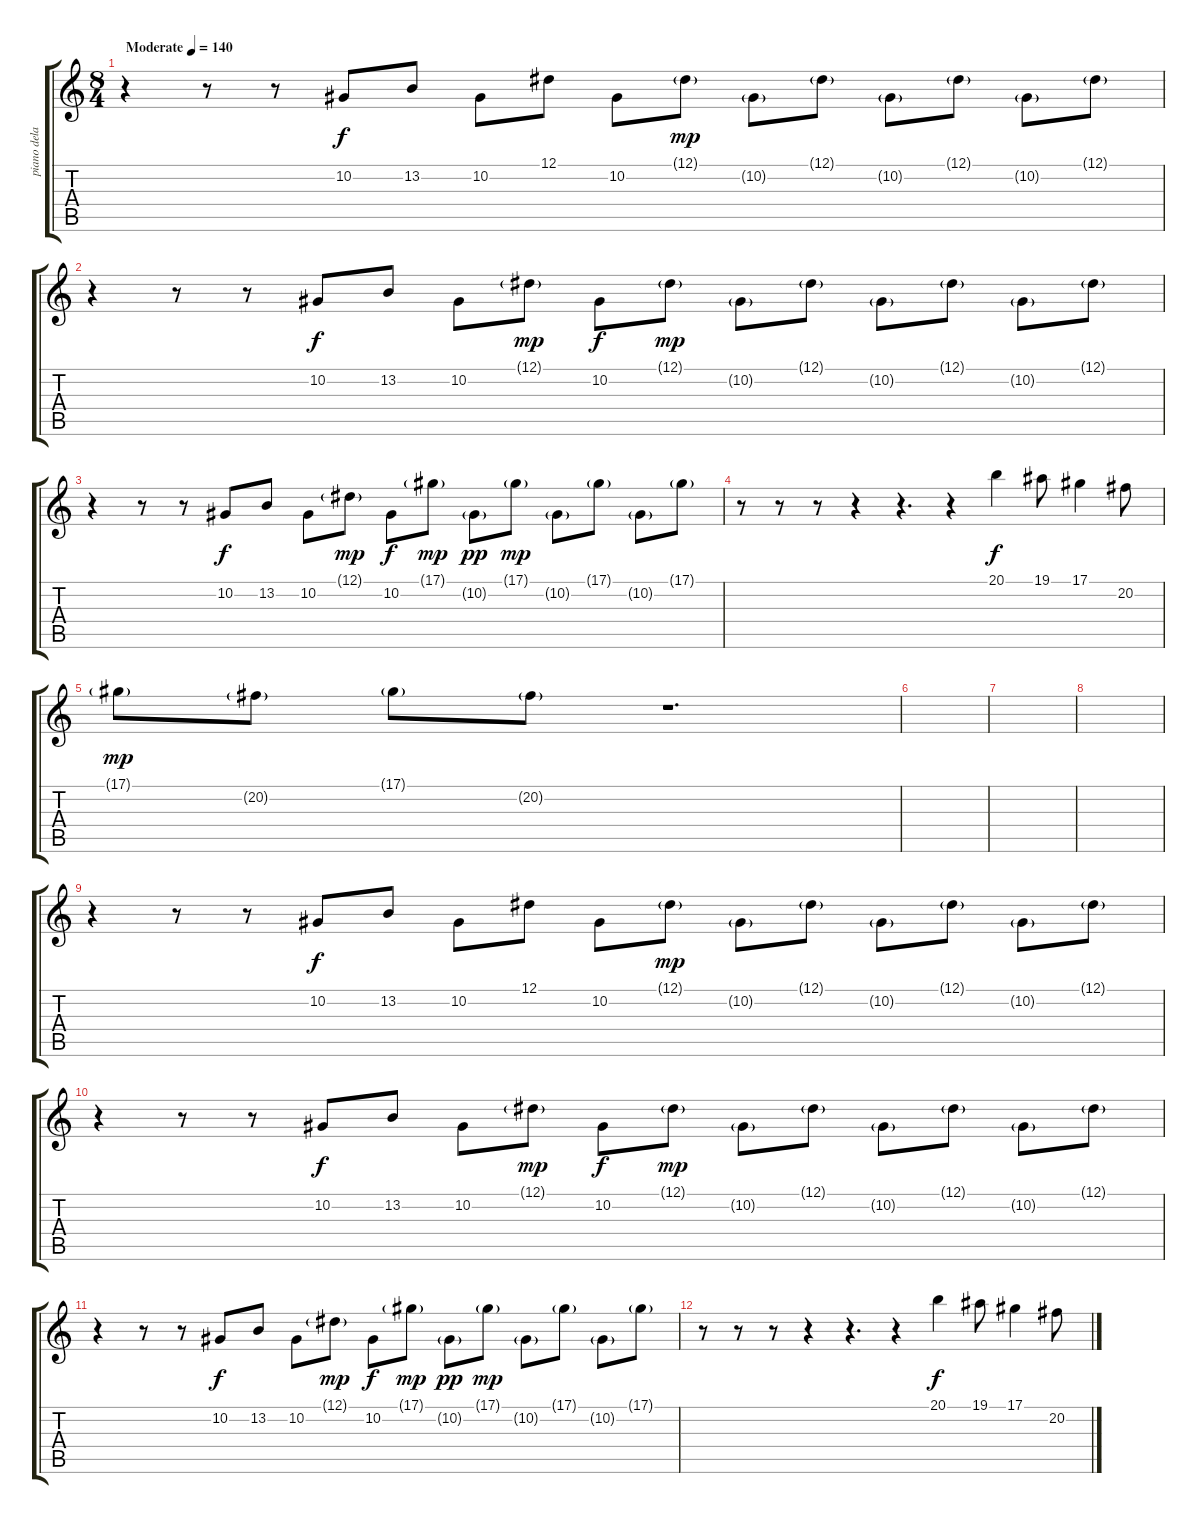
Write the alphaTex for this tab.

\track ("piano delay" "piano dela") {instrument acousticgrandpiano}
\staff {score tabs}
\tuning (Eb4 Bb3 Gb3 Db3 Ab2 Eb2) {hide}
\ts (8 4)
\tempo (140 "Moderate")
\clef g2
\ks c
r.4{dy f instrument acousticgrandpiano} r.8 r.8 10.2.8 13.2.8 10.2.8 12.1.8 10.2.8 12.1{g}.8{dy mp} 10.2{g}.8 12.1{g}.8 10.2{g}.8 12.1{g}.8 10.2{g}.8 12.1{g}.8 |
r.4 r.8 r.8 10.2.8{dy f} 13.2.8 10.2.8 12.1{g}.8{dy mp} 10.2.8{dy f} 12.1{g}.8{dy mp} 10.2{g}.8 12.1{g}.8 10.2{g}.8 12.1{g}.8 10.2{g}.8 12.1{g}.8 |
r.4 r.8 r.8 10.2.8{dy f} 13.2.8 10.2.8 12.1{g}.8{dy mp} 10.2.8{dy f} 17.1{g}.8{dy mp} 10.2{g}.8{dy pp} 17.1{g}.8{dy mp} 10.2{g}.8 17.1{g}.8 10.2{g}.8 17.1{g}.8 |
r.8 r.8 r.8 r.4 r.4{d} r.4 20.1.4{dy f} 19.1.8 17.1.4 20.2.8 |
17.1{g}.8{dy mp} 20.2{g}.8 17.1{g}.8 20.2{g}.8 r.1{d} |
|
|
|
r.4 r.8 r.8 10.2.8{dy f} 13.2.8 10.2.8 12.1.8 10.2.8 12.1{g}.8{dy mp} 10.2{g}.8 12.1{g}.8 10.2{g}.8 12.1{g}.8 10.2{g}.8 12.1{g}.8 |
r.4 r.8 r.8 10.2.8{dy f} 13.2.8 10.2.8 12.1{g}.8{dy mp} 10.2.8{dy f} 12.1{g}.8{dy mp} 10.2{g}.8 12.1{g}.8 10.2{g}.8 12.1{g}.8 10.2{g}.8 12.1{g}.8 |
r.4 r.8 r.8 10.2.8{dy f} 13.2.8 10.2.8 12.1{g}.8{dy mp} 10.2.8{dy f} 17.1{g}.8{dy mp} 10.2{g}.8{dy pp} 17.1{g}.8{dy mp} 10.2{g}.8 17.1{g}.8 10.2{g}.8 17.1{g}.8 |
r.8 r.8 r.8 r.4 r.4{d} r.4 20.1.4{dy f} 19.1.8 17.1.4 20.2.8
